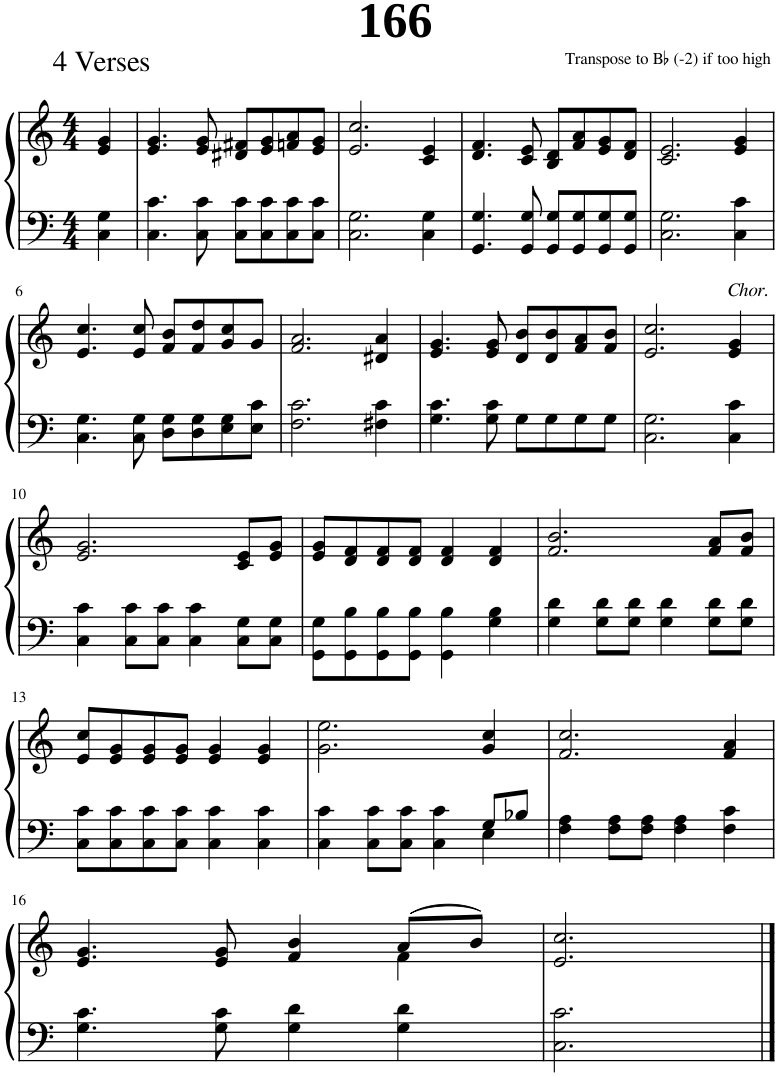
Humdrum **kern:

**kern	**kern
*part1	*part1
*staff2	*staff1
*I"Piano	*
*I'Pno.	*
*clefF4	*clefG2
*k[]	*k[]
*M4/4	*M4/4
=1	=1
4C\ 4G\	4e/ 4g/
=2	=2
4.C\ 4.c\	4.e/ 4.g/
8C\ 8c\	8e/ 8g/
8C\ 8c\L	8d#X/ 8f#X/L
8C\ 8c\	8e/ 8g/
8C\ 8c\	8fn/ 8a/
8C\ 8c\J	8e/ 8g/J
=3	=3
2.C\ 2.G\	2.e/ 2.cc/
4C\ 4G\	4c/ 4e/
=4	=4
4.GG/ 4.G/	4.d/ 4.f/
8GG/ 8G/	8c/ 8e/
8GG/ 8G/L	8B/ 8d/L
8GG/ 8G/	8f/ 8a/
8GG/ 8G/	8e/ 8g/
8GG/ 8G/J	8d/ 8f/J
=5	=5
2.C\ 2.G\	2.c/ 2.e/
4C\ 4c\	4e/ 4g/
!!LO:LB:g=z
=6	=6
4.C\ 4.G\	4.e/ 4.cc/
8C\ 8G\	8e/ 8cc/
8D\ 8G\L	8f/ 8b/L
8D\ 8G\	8f/ 8dd/
8E\ 8G\	8g/ 8cc/
8E\ 8c\J	8g/J
=7	=7
2.F\ 2.c\	2.f/ 2.a/
4F#X\ 4c\	4d#X/ 4a/
=8	=8
4.G\ 4.c\	4.e/ 4.g/
8G\ 8c\	8e/ 8g/
8G\L	8d/ 8b/L
8G\	8d/ 8b/
8G\	8f/ 8a/
8G\J	8f/ 8b/J
=9	=9
2.C\ 2.G\	2.e/ 2.cc/
!	!LO:TX:a:i:t=Chor.
4C\ 4c\	4e/ 4g/
!!LO:LB:g=z
=10	=10
4C\ 4c\	2.e/ 2.g/
8C\ 8c\L	.
8C\ 8c\J	.
4C\ 4c\	.
8C\ 8G\L	8c/ 8e/L
8C\ 8G\J	8e/ 8g/J
=11	=11
8GG\ 8G\L	8e/ 8g/L
8GG\ 8B\	8d/ 8f/
8GG\ 8B\	8d/ 8f/
8GG\ 8B\J	8d/ 8f/J
4GG\ 4B\	4d/ 4f/
4G\ 4B\	4d/ 4f/
=12	=12
4G\ 4d\	2.f/ 2.b/
8G\ 8d\L	.
8G\ 8d\J	.
4G\ 4d\	.
8G\ 8d\L	8f/ 8a/L
8G\ 8d\J	8f/ 8b/J
!!LO:LB:g=z
=13	=13
8C\ 8c\L	8e/ 8cc/L
8C\ 8c\	8e/ 8g/
8C\ 8c\	8e/ 8g/
8C\ 8c\J	8e/ 8g/J
4C\ 4c\	4e/ 4g/
4C\ 4c\	4e/ 4g/
=14	=14
*^	*
4C\ 4c\	2.ryy	2.g\ 2.ee\
8C\ 8c\L	.	.
8C\ 8c\J	.	.
4C\ 4c\	.	.
8G/L	4E\	4g/ 4cc/
8B-X/J	.	.
*v	*v	*
=15	=15
4F\ 4A\	2.f/ 2.cc/
8F\ 8A\L	.
8F\ 8A\J	.
4F\ 4A\	.
4F\ 4c\	4f/ 4a/
!!LO:LB:g=z
=16	=16
*	*^
4.G\ 4.c\	4.e/ 4.g/	2.ryy
8G\ 8c\	8e/ 8g/	.
4G\ 4d\	4f/ 4b/	.
4G\ 4d\	(8a/L	4f\
.	8b/J)	.
*	*v	*v
=17	=17
2.C\ 2.c\	2.e/ 2.cc/
==	==
*-	*-
